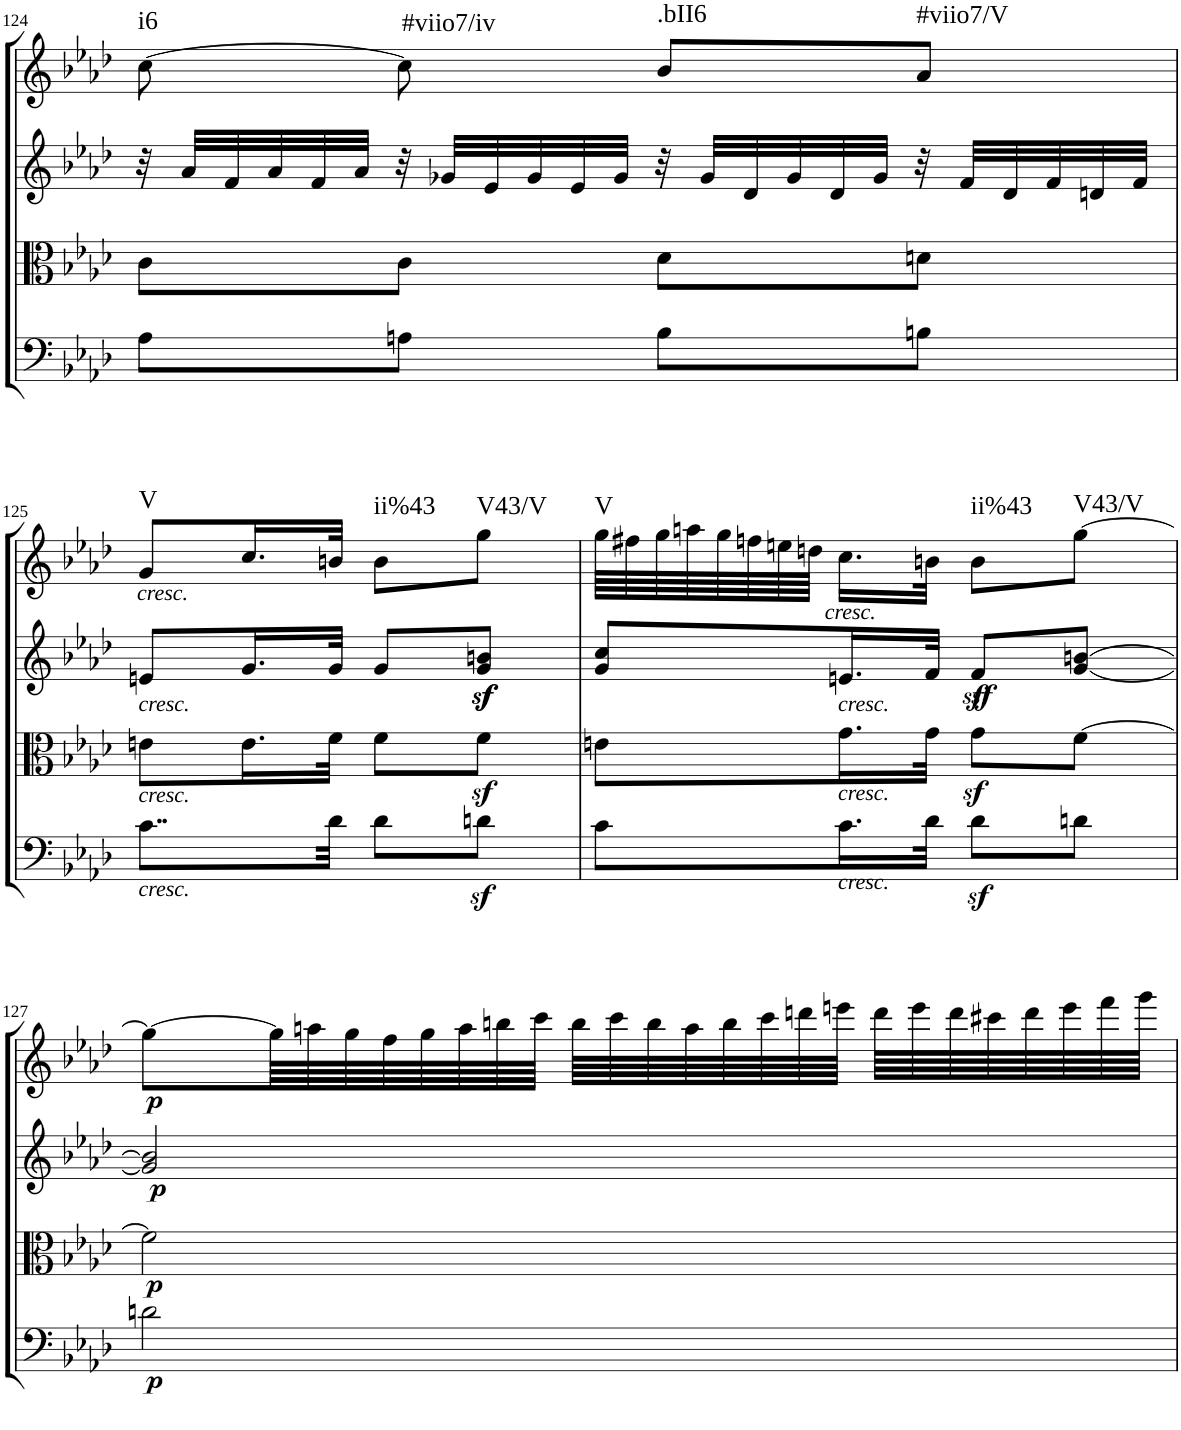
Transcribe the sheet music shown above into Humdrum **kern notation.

**kern	**dynam	**kern	**dynam	**kern	**dynam	**kern	**dynam	**harte
*part4	*part4	*part3	*part3	*part2	*part2	*part1	*part1	*part1
*staff4	*staff4	*staff3	*staff3	*staff2	*staff2	*staff1	*staff1	*
*I"Cello	*	*I"Viola	*	*I"2nd Violin	*	*I"1st Violin	*	*
*	*	*I'Vla	*	*I'Vln	*	*I'Vln	*	*
!!LO:PB:g=z
*clefF4	*	*clefC3	*	*clefG2	*	*clefG2	*	*
*k[b-e-a-d-]	*	*k[b-e-a-d-]	*	*k[b-e-a-d-]	*	*k[b-e-a-d-]	*	*
*f:	*	*f:	*	*f:	*	*f:	*	*
*M2/4	*	*M2/4	*	*M2/4	*	*M2/4	*	*
*	*	*	*	*Xtuplet	*	*	*	*
=124	=124	=124	=124	=124	=124	=124	=124	=124
!	!	!	!	!	!	!	!	!LO:H:kt=i6
8A-\L	.	8c\L	.	48r	.	[8cc\	.	N
.	.	.	.	48a-/LLL	.	.	.	.
.	.	.	.	48f/	.	.	.	.
.	.	.	.	48a-/	.	.	.	.
.	.	.	.	48f/	.	.	.	.
.	.	.	.	48a-/JJJ	.	.	.	.
!	!	!	!	!	!	!	!	!LO:H:kt=#viio7/iv
8An\J	.	8c\J	.	48r	.	8cc\]	.	N
.	.	.	.	48g-X/LLL	.	.	.	.
.	.	.	.	48e-/	.	.	.	.
.	.	.	.	48g-/	.	.	.	.
.	.	.	.	48e-/	.	.	.	.
.	.	.	.	48g-/JJJ	.	.	.	.
!	!	!	!	!	!	!	!	!LO:H:kt=.bII6
8B-\L	.	8d-\L	.	48r	.	8b-/L	.	N
.	.	.	.	48g-/LLL	.	.	.	.
.	.	.	.	48d-/	.	.	.	.
.	.	.	.	48g-/	.	.	.	.
.	.	.	.	48d-/	.	.	.	.
.	.	.	.	48g-/JJJ	.	.	.	.
!	!	!	!	!	!	!	!	!LO:H:kt=#viio7/V
8Bn\J	.	8dn\J	.	48r	.	8a-/J	.	N
.	.	.	.	48f/LLL	.	.	.	.
.	.	.	.	48d-/	.	.	.	.
.	.	.	.	48f/	.	.	.	.
.	.	.	.	48dn/	.	.	.	.
.	.	.	.	48f/JJJ	.	.	.	.
!!LO:LB:g=z
=125	=125	=125	=125	=125	=125	=125	=125	=125
!	!	!	!	!	!	!LO:TX:b:i:t=cresc.	!	!
!	!	!	!	!LO:TX:b:i:t=cresc.	!	!	!	!
!	!	!LO:TX:b:i:t=cresc.	!	!	!	!	!	!
!LO:TX:b:i:t=cresc.	!	!	!	!	!	!	!	!LO:H:kt=V
8..c\L	.	8en\L	.	8en/L	.	8g/L	.	N
.	.	16.e\L	.	16.g/L	.	16.cc/L	.	.
32d-\Jkk	.	32f\JJk	.	32g/JJk	.	32bn/JJk	.	.
!	!	!	!	!	!	!	!	!LO:H:kt=ii%43
8d-\L	.	8f\L	.	8g/L	.	8b\L	.	N
!	!	!	!	!	!	!	!	!LO:H:kt=V43/V
8dnz<\J	.	8fz<\J	.	8g/z< 8bn/z<J	.	8gg\J	.	N
=126	=126	=126	=126	=126	=126	=126	=126	=126
!	!	!	!	!	!	!	!	!LO:H:kt=V
8c\L	.	8en\L	.	8g/ 8cc/L	.	64gg\LLLL	.	N
.	.	.	.	.	.	64ff#X\	.	.
.	.	.	.	.	.	64gg\	.	.
.	.	.	.	.	.	64aan\	.	.
.	.	.	.	.	.	64gg\	.	.
.	.	.	.	.	.	64ffn\	.	.
.	.	.	.	.	.	64een\	.	.
!	!	!	!	!	!	!LO:TX:b:i:t=cresc.	!	!
.	.	.	.	.	.	64ddn\JJJJ	.	.
!	!	!	!	!LO:TX:b:i:t=cresc.	!	!	!	!
!	!	!LO:TX:b:i:t=cresc.	!	!	!	!	!	!
!LO:TX:a:i:t=cresc.	!	!	!	!	!	!	!	!
16.c\L	.	16.g\L	.	16.en/L	.	16.cc\LL	.	.
32d-\JJk	.	32g\JJk	.	32f/JJk	.	32bn\JJk	.	.
!	!	!	!	!	!	!	!	!LO:H:kt=ii%43
8d-z<\L	.	8gz<\L	.	8fz</L	.	8b\L	.	N
!	!	!	!	!	!	!	!	!LO:H:kt=V43/V
8dn\J	.	[8f\J	.	[8g/ [8bn/J	.	[8gg\J	.	N
!!LO:LB:g=z
=127	=127	=127	=127	=127	=127	=127	=127	=127
!	!LO:DY:b	!	!LO:DY:b	!	!LO:DY:b	!	!LO:DY:b	!
2dn\	p	2f\]	p	2g/] 2b/]	p	8gg\L_	p	.
.	.	.	.	.	.	64gg\LLL]	.	.
.	.	.	.	.	.	64aan\	.	.
.	.	.	.	.	.	64gg\	.	.
.	.	.	.	.	.	64ff\	.	.
.	.	.	.	.	.	64gg\	.	.
.	.	.	.	.	.	64aa\	.	.
.	.	.	.	.	.	64bbn\	.	.
.	.	.	.	.	.	64ccc\JJJJ	.	.
.	.	.	.	.	.	64bb\LLLL	.	.
.	.	.	.	.	.	64ccc\	.	.
.	.	.	.	.	.	64bb\	.	.
.	.	.	.	.	.	64aa\	.	.
.	.	.	.	.	.	64bb\	.	.
.	.	.	.	.	.	64ccc\	.	.
.	.	.	.	.	.	64dddn\	.	.
.	.	.	.	.	.	64eeen\JJJJ	.	.
.	.	.	.	.	.	64ddd\LLLL	.	.
.	.	.	.	.	.	64eee\	.	.
.	.	.	.	.	.	64ddd\	.	.
.	.	.	.	.	.	64ccc#X\	.	.
.	.	.	.	.	.	64ddd\	.	.
.	.	.	.	.	.	64eee\	.	.
.	.	.	.	.	.	64fff\	.	.
.	.	.	.	.	.	64ggg\JJJJ	.	.
=	=	=	=	=	=	=	=	=
*-	*-	*-	*-	*-	*-	*-	*-	*-
